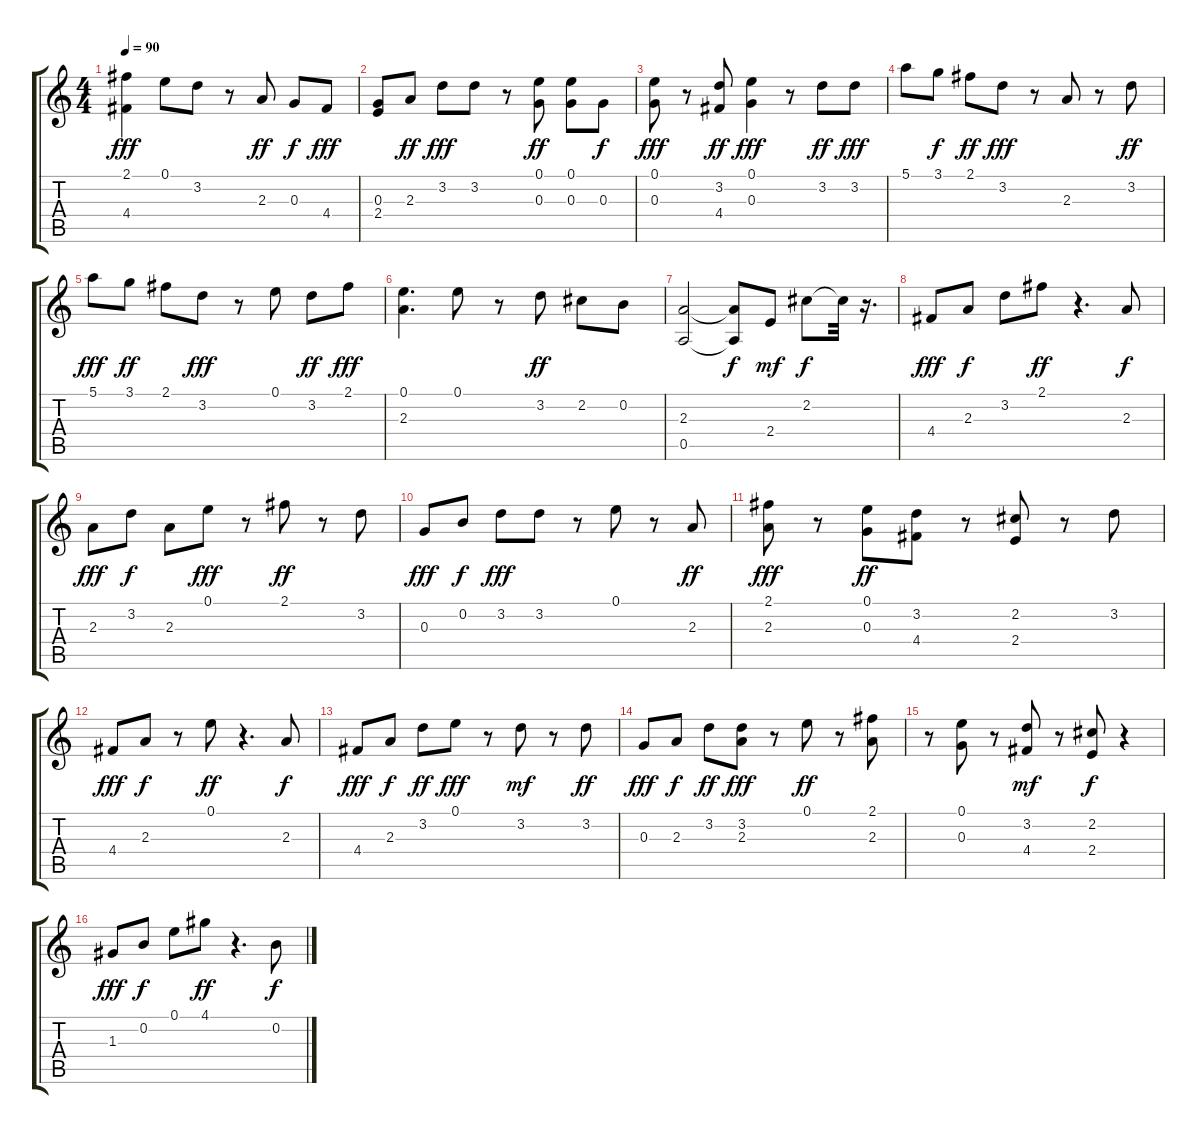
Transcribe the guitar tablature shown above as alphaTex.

\track "" {instrument acousticguitarsteel}
\staff {score tabs}
\tuning (E4 B3 G3 D3 A2 E2) {hide}
\ts (4 4)
\tempo 90
\clef g2
\ks c
(2.1 4.4).4{dy fff} 0.1.8 3.2.8 r.8 2.3.8{dy ff} 0.3.8{dy f} 4.4.8{dy fff} |
(0.3 2.4).8 2.3.8{dy ff} 3.2.8{dy fff} 3.2.8 r.8 (0.1 0.3).8{dy ff} (0.1 0.3).8 0.3.8{dy f} |
(0.1 0.3).8{dy fff} r.8 (3.2 4.4).8{dy ff} (0.1 0.3).4{dy fff} r.8 3.2.8{dy ff} 3.2.8{dy fff} |
5.1.8 3.1.8{dy f} 2.1.8{dy ff} 3.2.8{dy fff} r.8 2.3.8 r.8 3.2.8{dy ff} |
5.1.8{dy fff} 3.1.8{dy ff} 2.1.8 3.2.8{dy fff} r.8 0.1.8 3.2.8{dy ff} 2.1.8{dy fff} |
(0.1 2.3).4{d} 0.1.8 r.8 3.2.8{dy ff} 2.2.8 0.2.8 |
(2.3 0.5).2 (2.3{t} 0.5{t}).8{dy f} 2.4.8{dy mf} 2.2.8{dy f} 2.2{t}.32 r.16{d} |
4.4.8{dy fff} 2.3.8{dy f} 3.2.8 2.1.8{dy ff} r.4{d} 2.3.8{dy f} |
2.3.8{dy fff} 3.2.8{dy f} 2.3.8 0.1.8{dy fff} r.8 2.1.8{dy ff} r.8 3.2.8 |
0.3.8{dy fff} 0.2.8{dy f} 3.2.8{dy fff} 3.2.8 r.8 0.1.8 r.8 2.3.8{dy ff} |
(2.1 2.3).8{dy fff} r.8 (0.1 0.3).8{dy ff} (3.2 4.4).8 r.8 (2.2 2.4).8 r.8 3.2.8 |
4.4.8{dy fff} 2.3.8{dy f} r.8 0.1.8{dy ff} r.4{d} 2.3.8{dy f} |
4.4.8{dy fff} 2.3.8{dy f} 3.2.8{dy ff} 0.1.8{dy fff} r.8 3.2.8{dy mf} r.8 3.2.8{dy ff} |
0.3.8{dy fff} 2.3.8{dy f} 3.2.8{dy ff} (3.2 2.3).8{dy fff} r.8 0.1.8{dy ff} r.8 (2.1 2.3).8 |
r.8 (0.1 0.3).8 r.8 (3.2 4.4).8{dy mf} r.8 (2.2 2.4).8{dy f} r.4 |
1.3.8{dy fff} 0.2.8{dy f} 0.1.8 4.1.8{dy ff} r.4{d} 0.2.8{dy f}
